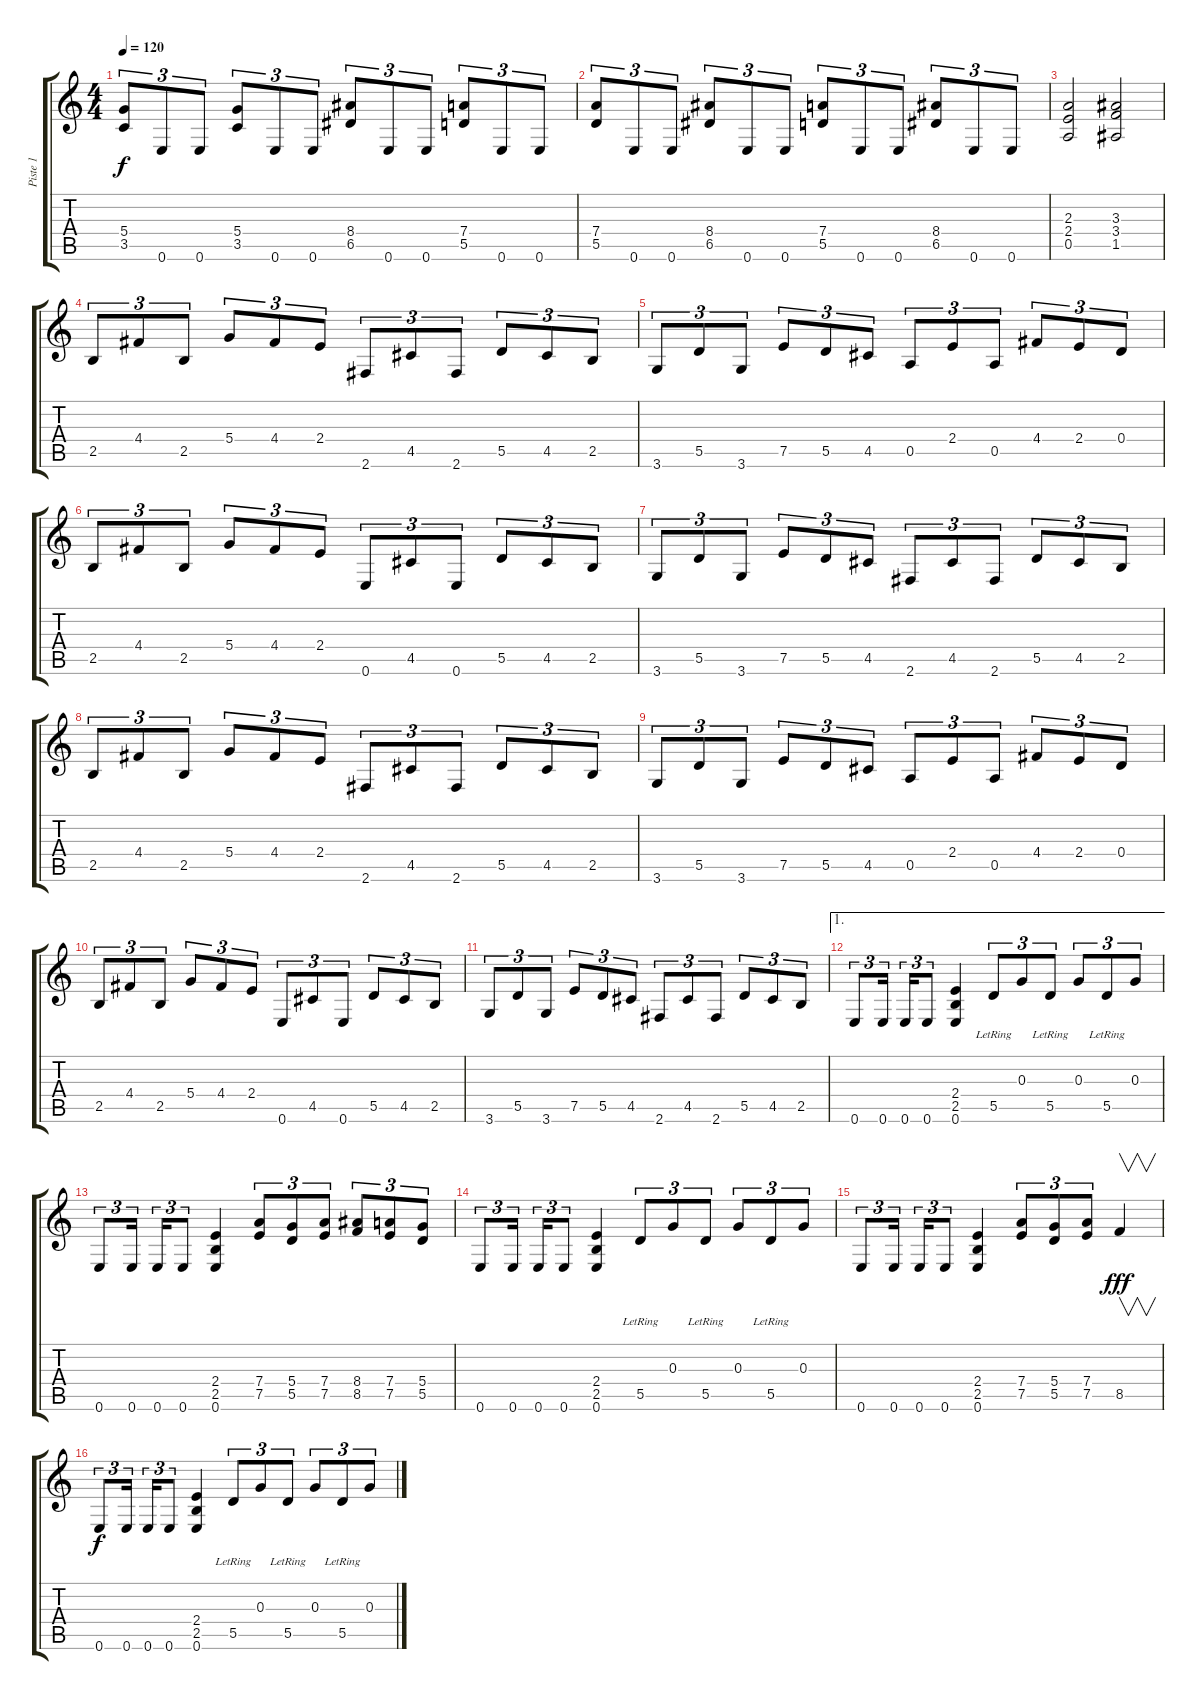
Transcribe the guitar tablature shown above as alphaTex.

\track ("Piste 1" "Piste 1") {instrument distortionguitar}
\staff {score tabs}
\tuning (E4 B3 G3 D3 A2 E2) {hide}
\ts (4 4)
\tempo 120
\clef g2
\ks c
(5.4 3.5).8{tu (3 2) dy f} 0.6.8{tu (3 2)} 0.6.8{tu (3 2)} (5.4 3.5).8{tu (3 2)} 0.6.8{tu (3 2)} 0.6.8{tu (3 2)} (8.4 6.5).8{tu (3 2)} 0.6.8{tu (3 2)} 0.6.8{tu (3 2)} (7.4 5.5).8{tu (3 2)} 0.6.8{tu (3 2)} 0.6.8{tu (3 2)} |
(7.4 5.5).8{tu (3 2)} 0.6.8{tu (3 2)} 0.6.8{tu (3 2)} (8.4 6.5).8{tu (3 2)} 0.6.8{tu (3 2)} 0.6.8{tu (3 2)} (7.4 5.5).8{tu (3 2)} 0.6.8{tu (3 2)} 0.6.8{tu (3 2)} (8.4 6.5).8{tu (3 2)} 0.6.8{tu (3 2)} 0.6.8{tu (3 2)} |
(2.3 2.4 0.5).2 (3.3 3.4 1.5).2 |
2.5.8{tu (3 2)} 4.4.8{tu (3 2)} 2.5.8{tu (3 2)} 5.4.8{tu (3 2)} 4.4.8{tu (3 2)} 2.4.8{tu (3 2)} 2.6.8{tu (3 2)} 4.5.8{tu (3 2)} 2.6.8{tu (3 2)} 5.5.8{tu (3 2)} 4.5.8{tu (3 2)} 2.5.8{tu (3 2)} |
3.6.8{tu (3 2)} 5.5.8{tu (3 2)} 3.6.8{tu (3 2)} 7.5.8{tu (3 2)} 5.5.8{tu (3 2)} 4.5.8{tu (3 2)} 0.5.8{tu (3 2)} 2.4.8{tu (3 2)} 0.5.8{tu (3 2)} 4.4.8{tu (3 2)} 2.4.8{tu (3 2)} 0.4.8{tu (3 2)} |
2.5.8{tu (3 2)} 4.4.8{tu (3 2)} 2.5.8{tu (3 2)} 5.4.8{tu (3 2)} 4.4.8{tu (3 2)} 2.4.8{tu (3 2)} 0.6.8{tu (3 2)} 4.5.8{tu (3 2)} 0.6.8{tu (3 2)} 5.5.8{tu (3 2)} 4.5.8{tu (3 2)} 2.5.8{tu (3 2)} |
3.6.8{tu (3 2)} 5.5.8{tu (3 2)} 3.6.8{tu (3 2)} 7.5.8{tu (3 2)} 5.5.8{tu (3 2)} 4.5.8{tu (3 2)} 2.6.8{tu (3 2)} 4.5.8{tu (3 2)} 2.6.8{tu (3 2)} 5.5.8{tu (3 2)} 4.5.8{tu (3 2)} 2.5.8{tu (3 2)} |
2.5.8{tu (3 2)} 4.4.8{tu (3 2)} 2.5.8{tu (3 2)} 5.4.8{tu (3 2)} 4.4.8{tu (3 2)} 2.4.8{tu (3 2)} 2.6.8{tu (3 2)} 4.5.8{tu (3 2)} 2.6.8{tu (3 2)} 5.5.8{tu (3 2)} 4.5.8{tu (3 2)} 2.5.8{tu (3 2)} |
3.6.8{tu (3 2)} 5.5.8{tu (3 2)} 3.6.8{tu (3 2)} 7.5.8{tu (3 2)} 5.5.8{tu (3 2)} 4.5.8{tu (3 2)} 0.5.8{tu (3 2)} 2.4.8{tu (3 2)} 0.5.8{tu (3 2)} 4.4.8{tu (3 2)} 2.4.8{tu (3 2)} 0.4.8{tu (3 2)} |
2.5.8{tu (3 2)} 4.4.8{tu (3 2)} 2.5.8{tu (3 2)} 5.4.8{tu (3 2)} 4.4.8{tu (3 2)} 2.4.8{tu (3 2)} 0.6.8{tu (3 2)} 4.5.8{tu (3 2)} 0.6.8{tu (3 2)} 5.5.8{tu (3 2)} 4.5.8{tu (3 2)} 2.5.8{tu (3 2)} |
3.6.8{tu (3 2)} 5.5.8{tu (3 2)} 3.6.8{tu (3 2)} 7.5.8{tu (3 2)} 5.5.8{tu (3 2)} 4.5.8{tu (3 2)} 2.6.8{tu (3 2)} 4.5.8{tu (3 2)} 2.6.8{tu (3 2)} 5.5.8{tu (3 2)} 4.5.8{tu (3 2)} 2.5.8{tu (3 2)} |
\ae 1
0.6.8{tu (3 2)} 0.6.16{tu (3 2)} 0.6.16{tu (3 2)} 0.6.8{tu (3 2)} (2.4 2.5 0.6).4 5.5{lr}.8{tu (3 2)} 0.3.8{tu (3 2)} 5.5{lr}.8{tu (3 2)} 0.3.8{tu (3 2)} 5.5{lr}.8{tu (3 2)} 0.3.8{tu (3 2)} |
0.6.8{tu (3 2)} 0.6.16{tu (3 2)} 0.6.16{tu (3 2)} 0.6.8{tu (3 2)} (2.4 2.5 0.6).4 (7.4 7.5).8{tu (3 2)} (5.4 5.5).8{tu (3 2)} (7.4 7.5).8{tu (3 2)} (8.4 8.5).8{tu (3 2)} (7.4 7.5).8{tu (3 2)} (5.4 5.5).8{tu (3 2)} |
0.6.8{tu (3 2)} 0.6.16{tu (3 2)} 0.6.16{tu (3 2)} 0.6.8{tu (3 2)} (2.4 2.5 0.6).4 5.5{lr}.8{tu (3 2)} 0.3.8{tu (3 2)} 5.5{lr}.8{tu (3 2)} 0.3.8{tu (3 2)} 5.5{lr}.8{tu (3 2)} 0.3.8{tu (3 2)} |
0.6.8{tu (3 2)} 0.6.16{tu (3 2)} 0.6.16{tu (3 2)} 0.6.8{tu (3 2)} (2.4 2.5 0.6).4 (7.4 7.5).8{tu (3 2)} (5.4 5.5).8{tu (3 2)} (7.4 7.5).8{tu (3 2)} 8.5.4{v dy fff instrument guitarharmonics} |
0.6.8{tu (3 2) dy f instrument distortionguitar} 0.6.16{tu (3 2)} 0.6.16{tu (3 2)} 0.6.8{tu (3 2)} (2.4 2.5 0.6).4 5.5{lr}.8{tu (3 2)} 0.3.8{tu (3 2)} 5.5{lr}.8{tu (3 2)} 0.3.8{tu (3 2)} 5.5{lr}.8{tu (3 2)} 0.3.8{tu (3 2)}
